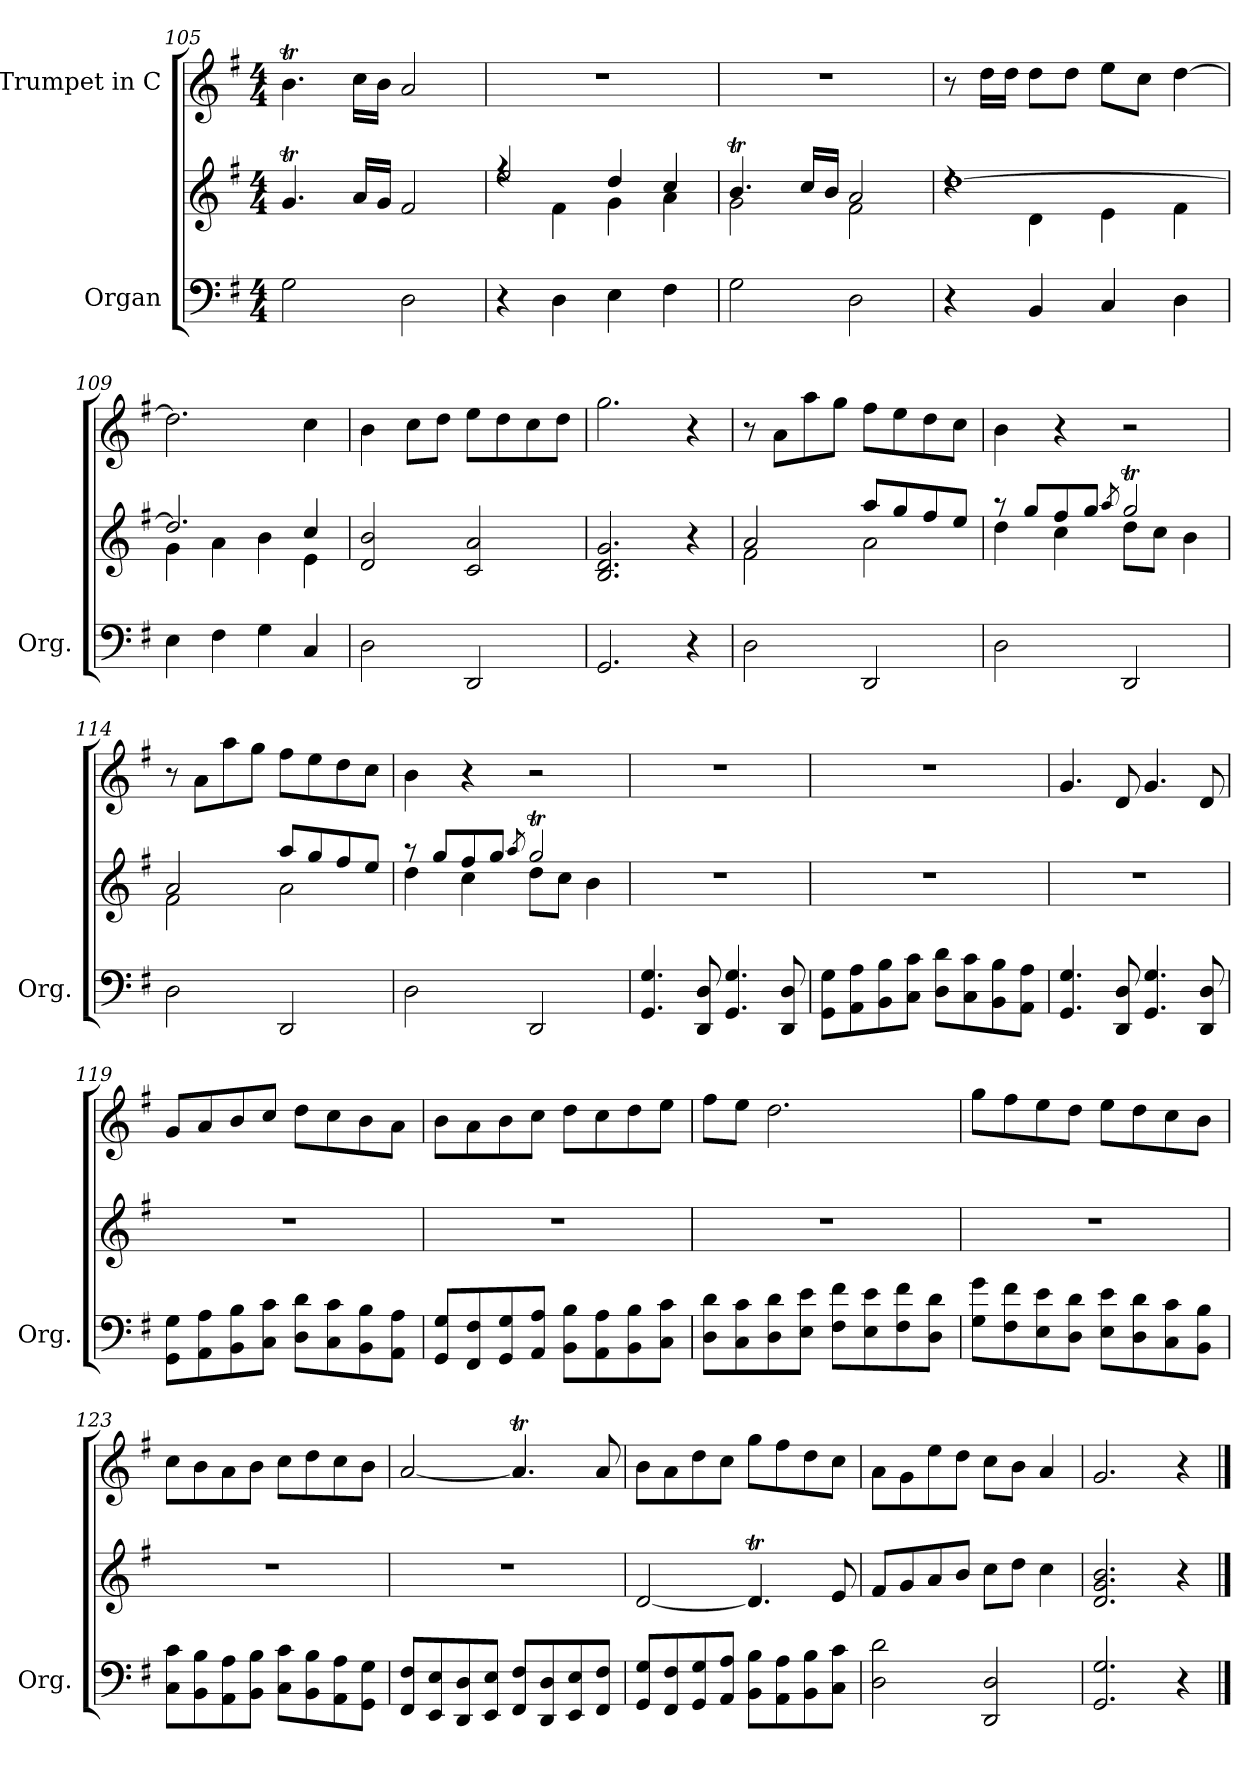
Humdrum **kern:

**kern	**kern	**kern
*part2	*part2	*part1
*staff3	*staff2	*staff1
*I"Organ	*	*I"Trumpet in C
*I'Org.	*	*
*clefF4	*clefG2	*clefG2
*k[f#]	*k[f#]	*k[f#]
*G:	*G:	*G:
*M4/4	*M4/4	*M4/4
=105	=105	=105
2G\	4.gT/	4.bt\
.	16a/LL	16cc\LL
.	16g/JJ	16b\JJ
2D\	2f#/	2a/
=106	=106	=106
*	*^	*
4r	2ee/	4ree	1r
4D\	.	4f#\	.
4E\	4dd/	4g\	.
4F#\	4cc/	4a\	.
=107	=107	=107	=107
2G\	4.bt/	2g\	1r
.	16cc/LL	.	.
.	16b/JJ	.	.
2D\	2a/	2f#\	.
!!LO:PB:g=z
=108	=108	=108	=108
4r	[>1dd	4rdd	8r
.	.	.	16dd\LL
.	.	.	16dd\JJ
4BB/	.	4d\	8dd\L
.	.	.	8dd\J
4C/	.	4e\	8ee\L
.	.	.	8cc\J
4D\	.	4f#\	[4dd\
=109	=109	=109	=109
4E\	2.dd/]	4g\	2.dd\]
4F#\	.	4a\	.
4G\	.	4b\	.
4C/	4cc/	4e\	4cc\
*	*v	*v	*
=110	=110	=110
2D\	2d/ 2b/	4b\
.	.	8cc\L
.	.	8dd\J
2DD/	2c/ 2a/	8ee\L
.	.	8dd\
.	.	8cc\
.	.	8dd\J
=111	=111	=111
2.GG/	2.B/ 2.d/ 2.g/	2.gg\
4r	4r	4r
=112	=112	=112
*	*^	*
2D\	2a/	2f#\	8r
.	.	.	8a\L
.	.	.	8aa\
.	.	.	8gg\J
2DD/	8aa/L	2a\	8ff#\L
.	8gg/	.	8ee\
.	8ff#/	.	8dd\
.	8ee/J	.	8cc\J
!!LO:LB:g=z
=113	=113	=113	=113
2D\	8raa	4dd\	4b\
.	8gg/L	.	.
.	8ff#/	4cc\	4r
.	8gg/J	.	.
.	8qaa/	.	.
2DD/	2ggT/	8dd\L	2r
.	.	8cc\J	.
.	.	4b\	.
=114	=114	=114	=114
2D\	2a/	2f#\	8r
.	.	.	8a\L
.	.	.	8aa\
.	.	.	8gg\J
2DD/	8aa/L	2a\	8ff#\L
.	8gg/	.	8ee\
.	8ff#/	.	8dd\
.	8ee/J	.	8cc\J
=115	=115	=115	=115
2D\	8raa	4dd\	4b\
.	8gg/L	.	.
.	8ff#/	4cc\	4r
.	8gg/J	.	.
.	8qaa/	.	.
2DD/	2ggT/	8dd\L	2r
.	.	8cc\J	.
.	.	4b\	.
*	*v	*v	*
=116	=116	=116
4.GG/ 4.G/	1r	1r
8DD/ 8D/	.	.
4.GG/ 4.G/	.	.
8DD/ 8D/	.	.
=117	=117	=117
8GG\ 8G\L	1r	1r
8AA\ 8A\	.	.
8BB\ 8B\	.	.
8C\ 8c\J	.	.
8D\ 8d\L	.	.
8C\ 8c\	.	.
8BB\ 8B\	.	.
8AA\ 8A\J	.	.
!!LO:LB:g=z
=118	=118	=118
4.GG/ 4.G/	1r	4.g/
8DD/ 8D/	.	8d/
4.GG/ 4.G/	.	4.g/
8DD/ 8D/	.	8d/
=119	=119	=119
8GG\ 8G\L	1r	8g/L
8AA\ 8A\	.	8a/
8BB\ 8B\	.	8b/
8C\ 8c\J	.	8cc/J
8D\ 8d\L	.	8dd\L
8C\ 8c\	.	8cc\
8BB\ 8B\	.	8b\
8AA\ 8A\J	.	8a\J
=120	=120	=120
8GG/ 8G/L	1r	8b\L
8FF#/ 8F#/	.	8a\
8GG/ 8G/	.	8b\
8AA/ 8A/J	.	8cc\J
8BB\ 8B\L	.	8dd\L
8AA\ 8A\	.	8cc\
8BB\ 8B\	.	8dd\
8C\ 8c\J	.	8ee\J
=121	=121	=121
8D\ 8d\L	1r	8ff#\L
8C\ 8c\	.	8ee\J
8D\ 8d\	.	2.dd\
8E\ 8e\J	.	.
8F#\ 8f#\L	.	.
8E\ 8e\	.	.
8F#\ 8f#\	.	.
8D\ 8d\J	.	.
=122	=122	=122
8G\ 8g\L	1r	8gg\L
8F#\ 8f#\	.	8ff#\
8E\ 8e\	.	8ee\
8D\ 8d\J	.	8dd\J
8E\ 8e\L	.	8ee\L
8D\ 8d\	.	8dd\
8C\ 8c\	.	8cc\
8BB\ 8B\J	.	8b\J
!!LO:LB:g=z
=123	=123	=123
8C\ 8c\L	1r	8cc\L
8BB\ 8B\	.	8b\
8AA\ 8A\	.	8a\
8BB\ 8B\J	.	8b\J
8C\ 8c\L	.	8cc\L
8BB\ 8B\	.	8dd\
8AA\ 8A\	.	8cc\
8GG\ 8G\J	.	8b\J
=124	=124	=124
8FF#/ 8F#/L	1r	[2a/
8EE/ 8E/	.	.
8DD/ 8D/	.	.
8EE/ 8E/J	.	.
8FF#/ 8F#/L	.	4.aT/]
8DD/ 8D/	.	.
8EE/ 8E/	.	.
8FF#/ 8F#/J	.	8a/
=125	=125	=125
8GG/ 8G/L	[2d/	8b\L
8FF#/ 8F#/	.	8a\
8GG/ 8G/	.	8dd\
8AA/ 8A/J	.	8cc\J
8BB\ 8B\L	4.dT/]	8gg\L
8AA\ 8A\	.	8ff#\
8BB\ 8B\	.	8dd\
8C\ 8c\J	8e/	8cc\J
=126	=126	=126
2D\ 2d\	8f#/L	8a\L
.	8g/	8g\
.	8a/	8ee\
.	8b/J	8dd\J
2DD/ 2D/	8cc\L	8cc\L
.	8dd\J	8b\J
.	4cc\	4a/
=127	=127	=127
2.GG/ 2.G/	2.d/ 2.g/ 2.b/	2.g/
4r	4r	4r
==	==	==
*-	*-	*-
